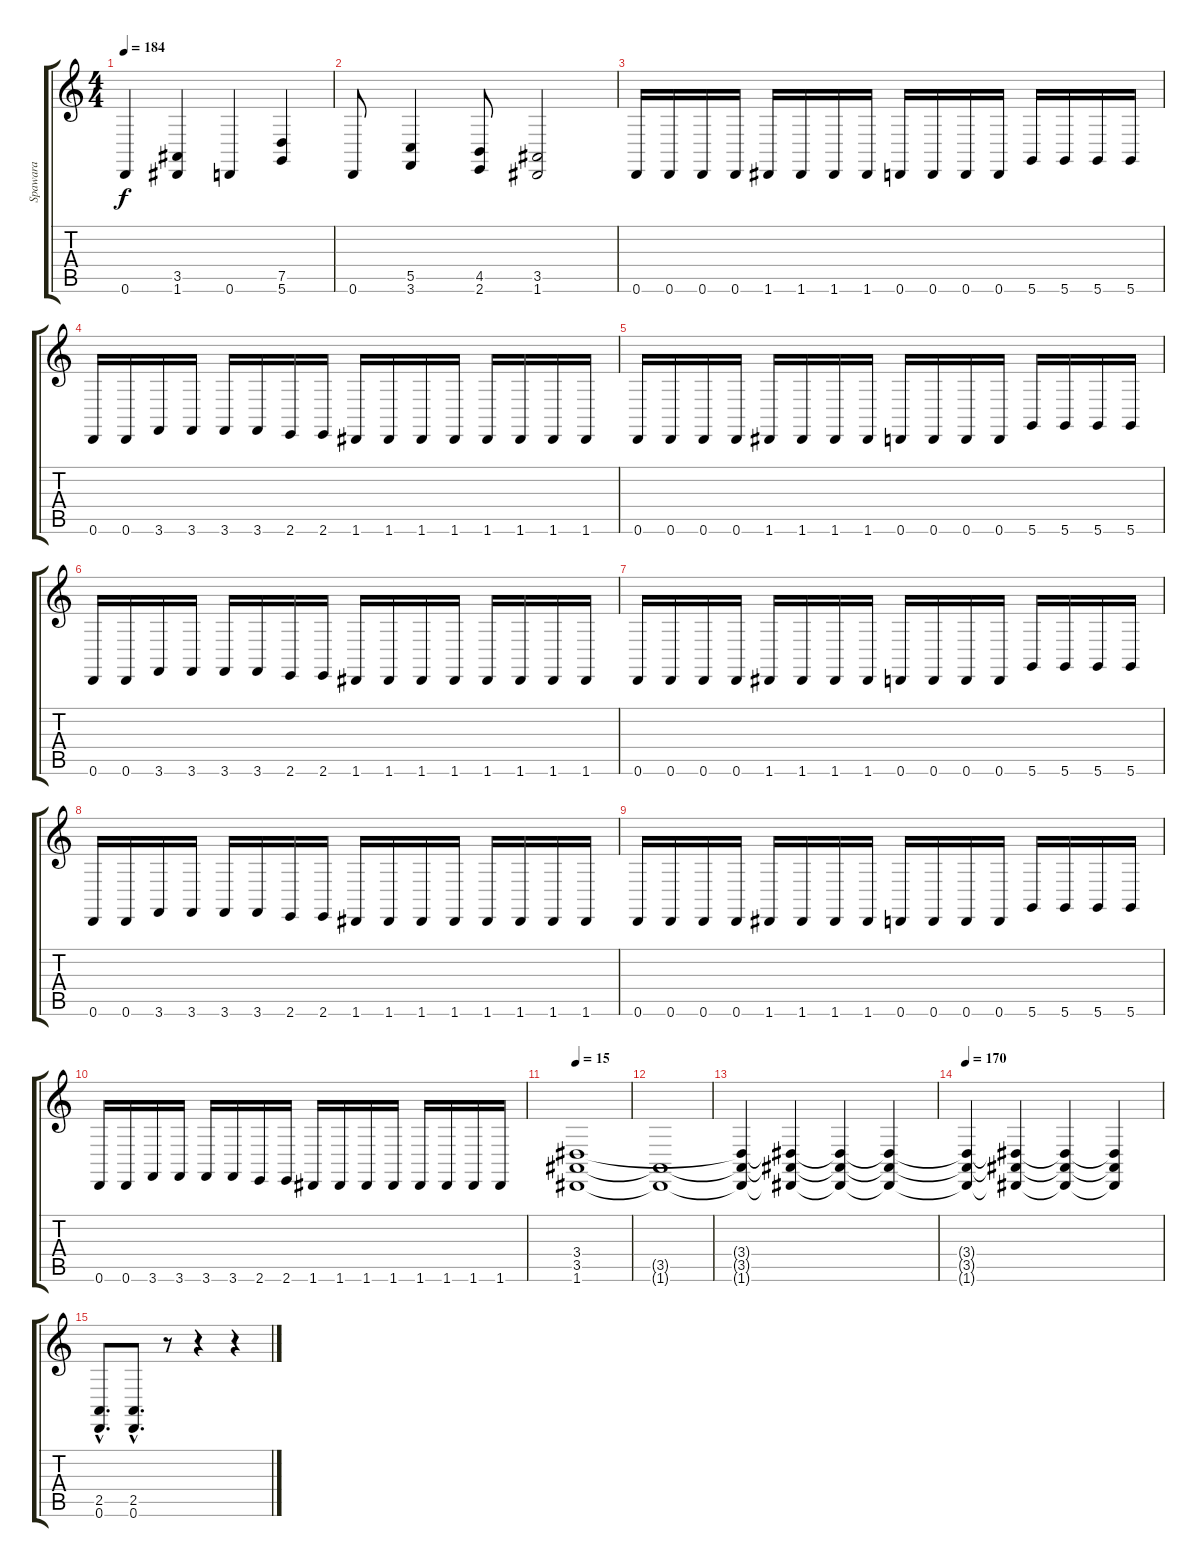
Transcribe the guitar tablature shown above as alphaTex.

\track ("Spawara" "Spawara") {instrument cello}
\staff {score tabs}
\tuning (D4 A3 F3 C3 G2 D2) {hide}
\ts (4 4)
\tempo 184
\clef g2
\ks c
0.6.4{dy f} (3.5 1.6).4 0.6.4 (7.5 5.6).4 |
0.6.8 (5.5 3.6).4 (4.5 2.6).8 (3.5 1.6).2 |
0.6.16 0.6.16 0.6.16 0.6.16 1.6.16 1.6.16 1.6.16 1.6.16 0.6.16 0.6.16 0.6.16 0.6.16 5.6.16 5.6.16 5.6.16 5.6.16 |
0.6.16 0.6.16 3.6.16 3.6.16 3.6.16 3.6.16 2.6.16 2.6.16 1.6.16 1.6.16 1.6.16 1.6.16 1.6.16 1.6.16 1.6.16 1.6.16 |
0.6.16 0.6.16 0.6.16 0.6.16 1.6.16 1.6.16 1.6.16 1.6.16 0.6.16 0.6.16 0.6.16 0.6.16 5.6.16 5.6.16 5.6.16 5.6.16 |
0.6.16 0.6.16 3.6.16 3.6.16 3.6.16 3.6.16 2.6.16 2.6.16 1.6.16 1.6.16 1.6.16 1.6.16 1.6.16 1.6.16 1.6.16 1.6.16 |
0.6.16 0.6.16 0.6.16 0.6.16 1.6.16 1.6.16 1.6.16 1.6.16 0.6.16 0.6.16 0.6.16 0.6.16 5.6.16 5.6.16 5.6.16 5.6.16 |
0.6.16 0.6.16 3.6.16 3.6.16 3.6.16 3.6.16 2.6.16 2.6.16 1.6.16 1.6.16 1.6.16 1.6.16 1.6.16 1.6.16 1.6.16 1.6.16 |
0.6.16 0.6.16 0.6.16 0.6.16 1.6.16 1.6.16 1.6.16 1.6.16 0.6.16 0.6.16 0.6.16 0.6.16 5.6.16 5.6.16 5.6.16 5.6.16 |
0.6.16 0.6.16 3.6.16 3.6.16 3.6.16 3.6.16 2.6.16 2.6.16 1.6.16 1.6.16 1.6.16 1.6.16 1.6.16 1.6.16 1.6.16 1.6.16 |
\tempo 15
(3.4 3.5 1.6).1 |
(3.5{t} 1.6{t}).1 |
(3.4{t} 3.5{t} 1.6{t}).4 (3.4{t} 3.5{t} 1.6{t}).4 (3.4{t} 3.5{t} 1.6{t}).4 (3.4{t} 3.5{t} 1.6{t}).4 |
\tempo 170
(3.4{t} 3.5{t} 1.6{t}).4 (3.4{t} 3.5{t} 1.6{t}).4 (3.4{t} 3.5{t} 1.6{t}).4 (3.4{t} 3.5{t} 1.6{t}).4 |
(2.5{hac} 0.6{hac}).8{d} (2.5{hac} 0.6{hac}).8{d} r.8 r.4 r.4
